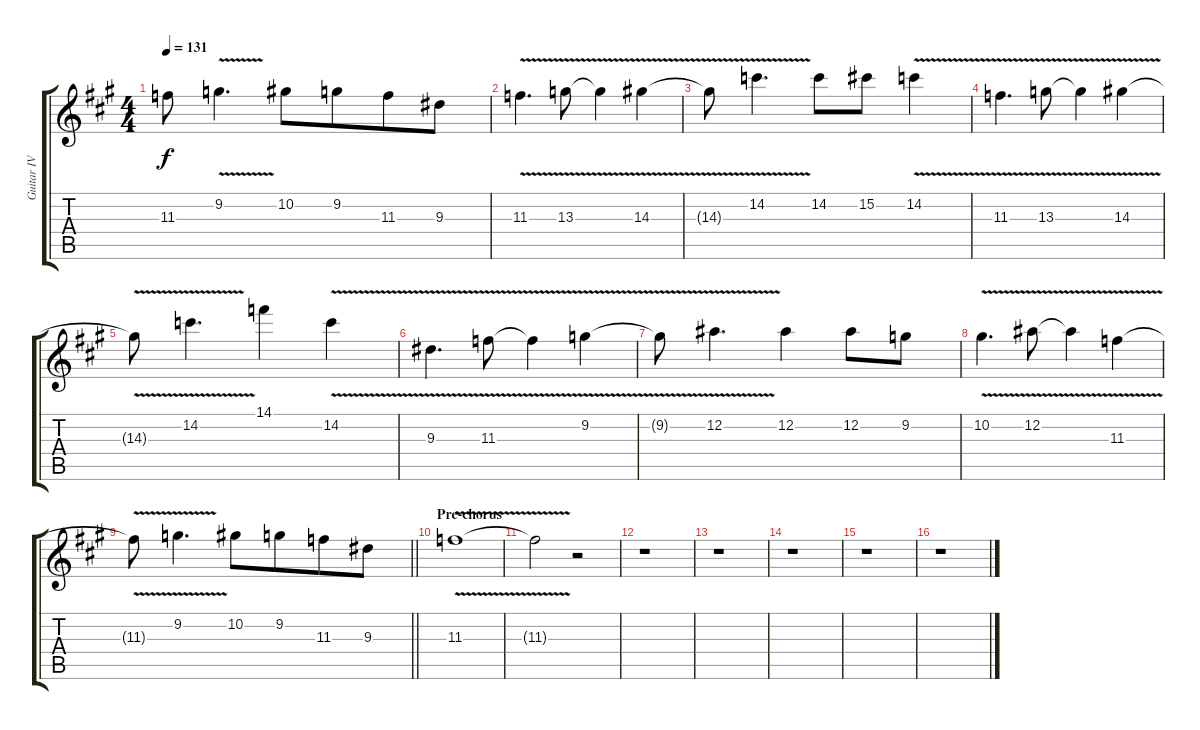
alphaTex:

\track ("Guitar IV (melody right)" "Guitar IV ") {instrument distortionguitar}
\staff {score tabs}
\tuning (Eb4 Bb3 Gb3 Db3 Ab2 Eb2) {hide}
\ts (4 4)
\tempo 131
\clef g2
\ks f#minor
11.3{t}.8{dy f} 9.2{v}.4{d} 10.2.8 9.2.8{beam merge} 11.3.8 9.3.8 |
11.3{v}.4{d} 13.3{v}.8 13.3{t}.4 14.3{v}.4 |
14.3{t}.8 14.2{v}.4{d} 14.2.8 15.2.8 14.2{v}.4 |
11.3{v}.4{d} 13.3{v}.8 13.3{t}.4 14.3{v}.4 |
14.3{t}.8 14.2{v}.4{d} 14.1.4 14.2{v}.4 |
9.3{v}.4{d} 11.3{v}.8 11.3{t}.4 9.2{v}.4 |
9.2{t}.8 12.2{v}.4{d} 12.2.4 12.2.8 9.2.8 |
10.2{v}.4{d} 12.2{v}.8 12.2{t}.4 11.3{v}.4 |
\barLineRight lightlight
11.3{t}.8 9.2{v}.4{d} 10.2.8 9.2.8{beam merge} 11.3.8 9.3.8 |
\section ("" "Pre-chorus")
11.3{v}.1 |
11.3{t}.2 r.2 |
r.1 |
r.1 |
r.1 |
r.1 |
r.1
